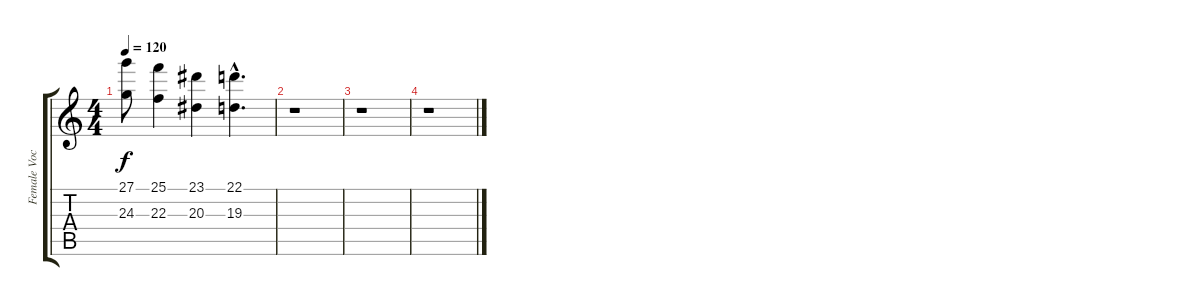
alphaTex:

\track ("Female Vocals" "Female Voc") {instrument choiraahs}
\staff {score tabs}
\tuning (E4 B3 G3 D3 A2 E2) {hide}
\ts (4 4)
\tempo 120
\clef g2
\ks c
(27.1 24.3).8{dy f} (25.1 22.3).4 (23.1 20.3).4 (22.1{hac} 19.3{hac}).4{d} |
r.1 |
r.1 |
r.1
